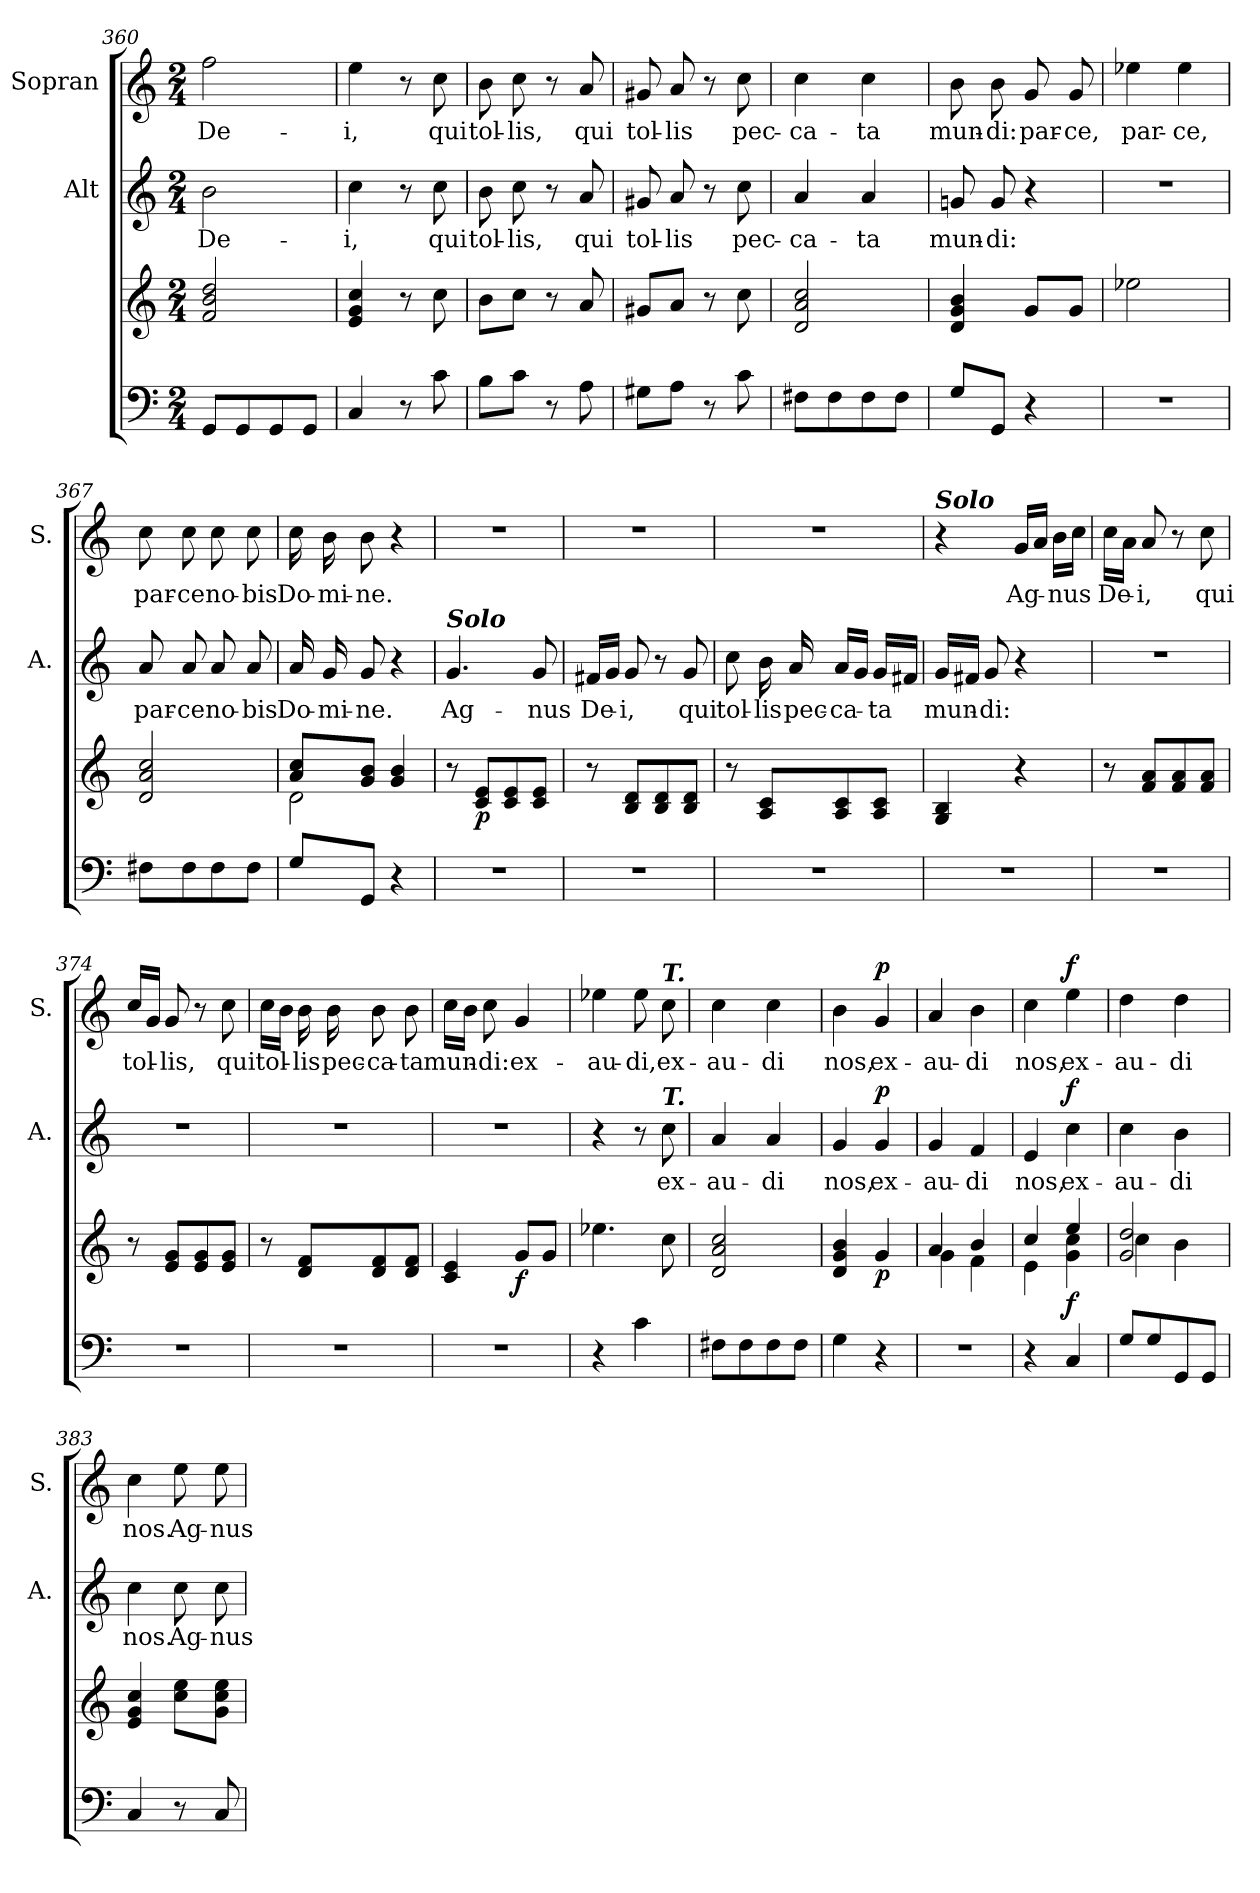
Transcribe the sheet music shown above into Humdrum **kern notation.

**kern	**kern	**dynam	**kern	**text	**dynam	**kern	**text	**dynam
*part3	*part3	*part3	*part2	*part2	*part2	*part1	*part1	*part1
*staff4	*staff3	*staff3/4	*staff2	*staff2	*staff2	*staff1	*staff1	*staff1
*	*	*	*I"Alt	*	*	*I"Sopran	*	*
*	*	*	*I'A.	*	*	*I'S.	*	*
*clefF4	*clefG2	*	*clefG2	*	*	*clefG2	*	*
*k[]	*k[]	*	*k[]	*	*	*k[]	*	*
*C:	*C:	*	*C:	*	*	*C:	*	*
*M2/4	*M2/4	*	*M2/4	*	*	*M2/4	*	*
=360	=360	=360	=360	=360	=360	=360	=360	=360
!	!	!	!	!LO:LY:b	!	!	!LO:LY:b	!
8GG/L	2f/ 2b/ 2dd/	.	2b\	De-	.	2ff\	De-	.
8GG/	.	.	.	.	.	.	.	.
8GG/	.	.	.	.	.	.	.	.
8GG/J	.	.	.	.	.	.	.	.
=361	=361	=361	=361	=361	=361	=361	=361	=361
!	!	!	!	!LO:LY:b	!	!	!LO:LY:b	!
4C/	4e/ 4g/ 4cc/	.	4cc\	-i,	.	4ee\	-i,	.
8r	8r	.	8r	.	.	8r	.	.
!	!	!	!	!LO:LY:b	!	!	!LO:LY:b	!
8c\	8cc\	.	8cc\	qui	.	8cc\	qui	.
=362	=362	=362	=362	=362	=362	=362	=362	=362
!	!	!	!	!LO:LY:b	!	!	!LO:LY:b	!
8B\L	8b\L	.	8b\	tol-	.	8b\	tol-	.
!	!	!	!	!LO:LY:b	!	!	!LO:LY:b	!
8c\J	8cc\J	.	8cc\	-lis,	.	8cc\	-lis,	.
8r	8r	.	8r	.	.	8r	.	.
!	!	!	!	!LO:LY:b	!	!	!LO:LY:b	!
8A\	8a/	.	8a/	qui	.	8a/	qui	.
=363	=363	=363	=363	=363	=363	=363	=363	=363
!	!	!	!	!LO:LY:b	!	!	!LO:LY:b	!
8G#X\L	8g#X/L	.	8g#X/	tol-	.	8g#X/	tol-	.
!	!	!	!	!LO:LY:b	!	!	!LO:LY:b	!
8A\J	8a/J	.	8a/	-lis	.	8a/	-lis	.
8r	8r	.	8r	.	.	8r	.	.
!	!	!	!	!LO:LY:b	!	!	!LO:LY:b	!
8c\	8cc\	.	8cc\	pec-	.	8cc\	pec-	.
=364	=364	=364	=364	=364	=364	=364	=364	=364
!	!	!	!	!LO:LY:b	!	!	!LO:LY:b	!
8F#X\L	2d/ 2a/ 2cc/	.	4a/	-ca-	.	4cc\	-ca-	.
8F#\	.	.	.	.	.	.	.	.
!	!	!	!	!LO:LY:b	!	!	!LO:LY:b	!
8F#\	.	.	4a/	-ta	.	4cc\	-ta	.
8F#\J	.	.	.	.	.	.	.	.
!!LO:LB:g=z
=365	=365	=365	=365	=365	=365	=365	=365	=365
!	!	!	!	!LO:LY:b	!	!	!LO:LY:b	!
8G/L	4d/ 4g/ 4b/	.	8gn/	mun-	.	8b\	mun-	.
!	!	!	!	!LO:LY:b	!	!	!LO:LY:b	!
8GG/J	.	.	8g/	-di:	.	8b\	-di:	.
!	!	!	!	!	!	!	!LO:LY:b	!
4r	8g/L	.	4r	.	.	8g/	par-	.
!	!	!	!	!	!	!	!LO:LY:b	!
.	8g/J	.	.	.	.	8g/	-ce,	.
=366	=366	=366	=366	=366	=366	=366	=366	=366
!	!	!	!	!	!	!	!LO:LY:b	!
2r	2ee-X\	.	2r	.	.	4ee-X\	par-	.
!	!	!	!	!	!	!	!LO:LY:b	!
.	.	.	.	.	.	4ee-\	-ce,	.
=367	=367	=367	=367	=367	=367	=367	=367	=367
!	!	!	!	!LO:LY:b	!	!	!LO:LY:b	!
8F#X\L	2d/ 2a/ 2cc/	.	8a/	par-	.	8cc\	par-	.
!	!	!	!	!LO:LY:b	!	!	!LO:LY:b	!
8F#\	.	.	8a/	-ce	.	8cc\	-ce	.
!	!	!	!	!LO:LY:b	!	!	!LO:LY:b	!
8F#\	.	.	8a/	no-	.	8cc\	no-	.
!	!	!	!	!LO:LY:b	!	!	!LO:LY:b	!
8F#\J	.	.	8a/	-bis	.	8cc\	-bis	.
=368	=368	=368	=368	=368	=368	=368	=368	=368
*	*^	*	*	*	*	*	*	*
!	!	!	!	!	!LO:LY:b	!	!	!LO:LY:b	!
8G/L	8a/ 8cc/L	2d\	.	16a/	Do-	.	16cc\	Do-	.
!	!	!	!	!	!LO:LY:b	!	!	!LO:LY:b	!
.	.	.	.	16g/	-mi-	.	16b\	-mi-	.
!	!	!	!	!	!LO:LY:b	!	!	!LO:LY:b	!
8GG/J	8g/ 8b/J	.	.	8g/	-ne.	.	8b\	-ne.	.
4r	4g/ 4b/	.	.	4r	.	.	4r	.	.
*	*v	*v	*	*	*	*	*	*	*
=369	=369	=369	=369	=369	=369	=369	=369	=369
!	!	!	!LO:TX:a:Bi:t=Solo	!	!	!	!	!
!	!	!	!	!LO:LY:b	!	!	!	!
2r	8r	.	4.g/	Ag-	.	2r	.	.
!	!	!LO:DY:b	!	!	!	!	!	!
.	8c/ 8e/L	p	.	.	.	.	.	.
.	8c/ 8e/	.	.	.	.	.	.	.
!	!	!	!	!LO:LY:b	!	!	!	!
.	8c/ 8e/J	.	8g/	-nus	.	.	.	.
=370	=370	=370	=370	=370	=370	=370	=370	=370
!	!	!	!	!LO:LY:b	!	!	!	!
2r	8r	.	16f#X/LL	De-	.	2r	.	.
.	.	.	16g/JJ	.	.	.	.	.
!	!	!	!	!LO:LY:b	!	!	!	!
.	8B/ 8d/L	.	8g/	-i,	.	.	.	.
.	8B/ 8d/	.	8r	.	.	.	.	.
!	!	!	!	!LO:LY:b	!	!	!	!
.	8B/ 8d/J	.	8g/	qui	.	.	.	.
=371	=371	=371	=371	=371	=371	=371	=371	=371
!	!	!	!	!LO:LY:b	!	!	!	!
2r	8r	.	8cc\	tol-	.	2r	.	.
!	!	!	!	!LO:LY:b	!	!	!	!
.	8A/ 8c/L	.	16b\	-lis	.	.	.	.
!	!	!	!	!LO:LY:b	!	!	!	!
.	.	.	16a/	pec-	.	.	.	.
!	!	!	!	!LO:LY:b	!	!	!	!
.	8A/ 8c/	.	16a/LL	-ca-	.	.	.	.
.	.	.	16g/JJ	.	.	.	.	.
!	!	!	!	!LO:LY:b	!	!	!	!
.	8A/ 8c/J	.	16g/LL	-ta	.	.	.	.
.	.	.	16f#X/JJ	.	.	.	.	.
!!LO:PB:g=z
=372	=372	=372	=372	=372	=372	=372	=372	=372
!	!	!	!	!	!	!LO:TX:a:Bi:t=Solo	!	!
!	!	!	!	!LO:LY:b	!	!	!	!
2r	4G/ 4B/	.	16g/LL	mun-	.	4r	.	.
.	.	.	16f#X/JJ	.	.	.	.	.
!	!	!	!	!LO:LY:b	!	!	!	!
.	.	.	8g/	-di:	.	.	.	.
!	!	!	!	!	!	!	!LO:LY:b	!
.	4r	.	4r	.	.	16g/LL	Ag-	.
.	.	.	.	.	.	16a/JJ	.	.
!	!	!	!	!	!	!	!LO:LY:b	!
.	.	.	.	.	.	16b\LL	-nus	.
.	.	.	.	.	.	16cc\JJ	.	.
=373	=373	=373	=373	=373	=373	=373	=373	=373
!	!	!	!	!	!	!	!LO:LY:b	!
2r	8r	.	2r	.	.	16cc\LL	De-	.
.	.	.	.	.	.	16a\JJ	.	.
!	!	!	!	!	!	!	!LO:LY:b	!
.	8f/ 8a/L	.	.	.	.	8a/	-i,	.
.	8f/ 8a/	.	.	.	.	8r	.	.
!	!	!	!	!	!	!	!LO:LY:b	!
.	8f/ 8a/J	.	.	.	.	8cc\	qui	.
=374	=374	=374	=374	=374	=374	=374	=374	=374
!	!	!	!	!	!	!	!LO:LY:b	!
2r	8r	.	2r	.	.	16cc/LL	tol-	.
.	.	.	.	.	.	16g/JJ	.	.
!	!	!	!	!	!	!	!LO:LY:b	!
.	8e/ 8g/L	.	.	.	.	8g/	-lis,	.
.	8e/ 8g/	.	.	.	.	8r	.	.
!	!	!	!	!	!	!	!LO:LY:b	!
.	8e/ 8g/J	.	.	.	.	8cc\	qui	.
=375	=375	=375	=375	=375	=375	=375	=375	=375
!	!	!	!	!	!	!	!LO:LY:b	!
2r	8r	.	2r	.	.	16cc\LL	tol-	.
.	.	.	.	.	.	16b\JJ	.	.
!	!	!	!	!	!	!	!LO:LY:b	!
.	8d/ 8f/L	.	.	.	.	16b\	-lis	.
!	!	!	!	!	!	!	!LO:LY:b	!
.	.	.	.	.	.	16b\	pec-	.
!	!	!	!	!	!	!	!LO:LY:b	!
.	8d/ 8f/	.	.	.	.	8b\	-ca-	.
!	!	!	!	!	!	!	!LO:LY:b	!
.	8d/ 8f/J	.	.	.	.	8b\	-ta	.
=376	=376	=376	=376	=376	=376	=376	=376	=376
!	!	!	!	!	!	!	!LO:LY:b	!
2r	4c/ 4e/	.	2r	.	.	16cc\LL	mun-	.
.	.	.	.	.	.	16b\JJ	.	.
!	!	!	!	!	!	!	!LO:LY:b	!
.	.	.	.	.	.	8cc\	-di:	.
!	!	!LO:DY:b	!	!	!	!	!LO:LY:b	!
.	8g/L	f	.	.	.	4g/	ex-	.
.	8g/J	.	.	.	.	.	.	.
=377	=377	=377	=377	=377	=377	=377	=377	=377
!	!	!	!	!	!	!	!LO:LY:b	!
4r	4.ee-X\	.	4r	.	.	4ee-X\	-au-	.
!	!	!	!	!	!	!	!LO:LY:b	!
4c\	.	.	8r	.	.	8ee-\	-di,	.
!	!	!	!	!	!	!LO:TX:a:Bi:t=T.	!	!
!	!	!	!LO:TX:a:Bi:t=T.	!	!	!	!	!
!	!	!	!	!LO:LY:b	!	!	!LO:LY:b	!
.	8cc\	.	8cc\	ex-	.	8cc\	ex-	.
=378	=378	=378	=378	=378	=378	=378	=378	=378
!	!	!	!	!LO:LY:b	!	!	!LO:LY:b	!
8F#X\L	2d/ 2a/ 2cc/	.	4a/	-au-	.	4cc\	-au-	.
8F#\	.	.	.	.	.	.	.	.
!	!	!	!	!LO:LY:b	!	!	!LO:LY:b	!
8F#\	.	.	4a/	-di	.	4cc\	-di	.
8F#\J	.	.	.	.	.	.	.	.
=379	=379	=379	=379	=379	=379	=379	=379	=379
!	!	!	!	!LO:LY:b	!	!	!LO:LY:b	!
4G\	4d/ 4g/ 4b/	.	4g/	nos,	.	4b\	nos,	.
!	!	!LO:DY:b	!	!LO:LY:b	!LO:DY:a	!	!LO:LY:b	!LO:DY:a
4r	4g/	p	4g/	ex-	p	4g/	ex-	p
!!LO:LB:g=z
=380	=380	=380	=380	=380	=380	=380	=380	=380
*	*^	*	*	*	*	*	*	*
!	!	!	!	!	!LO:LY:b	!	!	!LO:LY:b	!
2r	4a/	4g\	.	4g/	-au-	.	4a/	-au-	.
!	!	!	!	!	!LO:LY:b	!	!	!LO:LY:b	!
.	4b/	4f\	.	4f/	-di	.	4b\	-di	.
=381	=381	=381	=381	=381	=381	=381	=381	=381	=381
!	!	!	!	!	!LO:LY:b	!	!	!LO:LY:b	!
4r	4cc/	4e\	.	4e/	nos,	.	4cc\	nos,	.
!	!	!	!LO:DY:a=2	!	!LO:LY:b	!LO:DY:a	!	!LO:LY:b	!LO:DY:a
4C/	4ee/	4g\ 4cc\	f	4cc\	ex-	f	4ee\	ex-	f
=382	=382	=382	=382	=382	=382	=382	=382	=382	=382
!	!	!	!	!	!LO:LY:b	!	!	!LO:LY:b	!
8G/L	2g/ 2dd/	4cc\	.	4cc\	-au-	.	4dd\	-au-	.
8G/	.	.	.	.	.	.	.	.	.
!	!	!	!	!	!LO:LY:b	!	!	!LO:LY:b	!
8GG/	.	4b\	.	4b\	-di	.	4dd\	-di	.
8GG/J	.	.	.	.	.	.	.	.	.
*	*v	*v	*	*	*	*	*	*	*
=383	=383	=383	=383	=383	=383	=383	=383	=383
!	!	!	!	!LO:LY:b	!	!	!LO:LY:b	!
4C/	4e/ 4g/ 4cc/	.	4cc\	nos.	.	4cc\	nos.	.
!	!	!	!	!LO:LY:b	!	!	!LO:LY:b	!
8r	8cc\ 8ee\L	.	8cc\	Ag-	.	8ee\	Ag-	.
!	!	!	!	!LO:LY:b	!	!	!LO:LY:b	!
8C/	8g\ 8cc\ 8ee\J	.	8cc\	-nus	.	8ee\	-nus	.
=	=	=	=	=	=	=	=	=
*-	*-	*-	*-	*-	*-	*-	*-	*-
